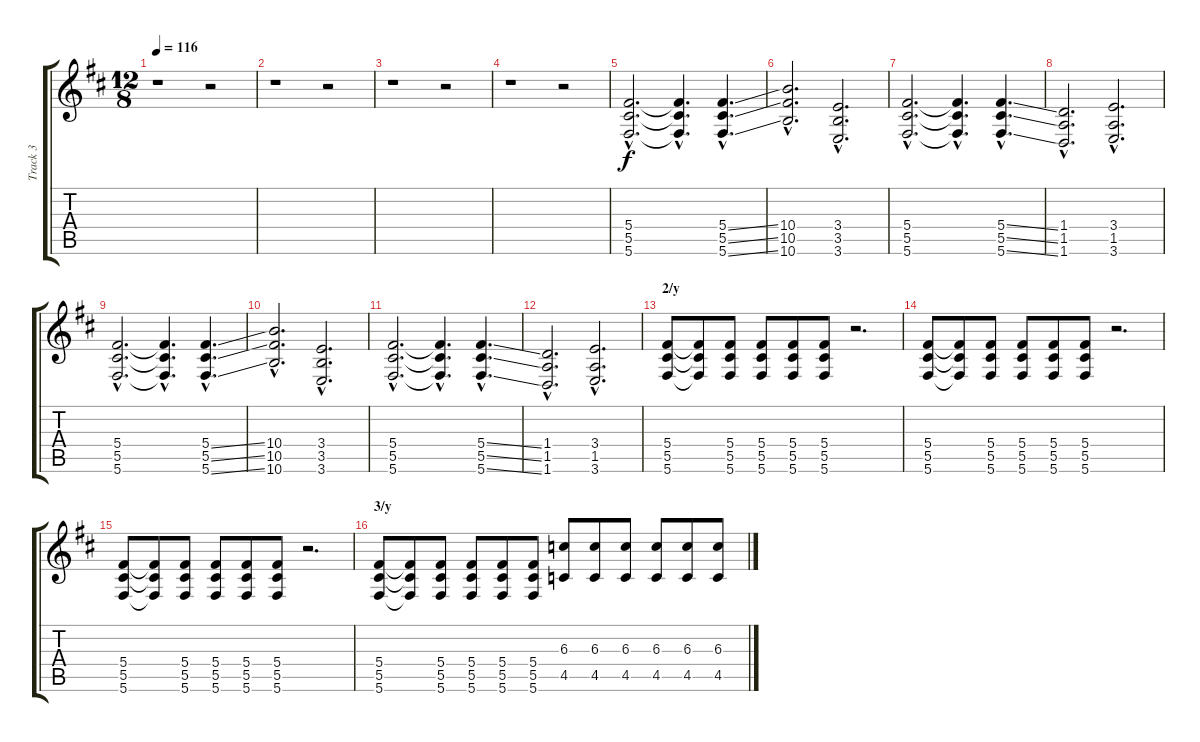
\track ("Track 3" "Track 3") {instrument distortionguitar}
\staff {score tabs}
\tuning (Eb4 Bb3 Gb3 Db3 Ab2 Db2) {hide}
\ts (12 8)
\tempo 116
\clef g2
\ks bminor
r.1{dy f} r.2 |
r.1 r.2 |
r.1 r.2 |
r.1 r.2 |
(5.4{hac} 5.5{hac} 5.6{hac}).2{d} (5.4{hac t} 5.5{hac t} 5.6{hac t}).4{d} (5.4{ss hac} 5.5{ss hac} 5.6{ss hac}).4{d} |
(10.4{hac} 10.5{hac} 10.6{hac}).2{d} (3.4{hac} 3.5{hac} 3.6{hac}).2{d} |
(5.4{hac} 5.5{hac} 5.6{hac}).2{d} (5.4{hac t} 5.5{hac t} 5.6{hac t}).4{d} (5.4{ss hac} 5.5{ss hac} 5.6{ss hac}).4{d} |
(1.4{hac} 1.5{hac} 1.6{hac}).2{d} (3.4{hac} 1.5{hac} 3.6{hac}).2{d} |
(5.4{hac} 5.5{hac} 5.6{hac}).2{d} (5.4{hac t} 5.5{hac t} 5.6{hac t}).4{d} (5.4{ss hac} 5.5{ss hac} 5.6{ss hac}).4{d} |
(10.4{hac} 10.5{hac} 10.6{hac}).2{d} (3.4{hac} 3.5{hac} 3.6{hac}).2{d} |
(5.4{hac} 5.5{hac} 5.6{hac}).2{d} (5.4{hac t} 5.5{hac t} 5.6{hac t}).4{d} (5.4{ss hac} 5.5{ss hac} 5.6{ss hac}).4{d} |
(1.4{hac} 1.5{hac} 1.6{hac}).2{d} (3.4{hac} 1.5{hac} 3.6{hac}).2{d} |
\section ("" "2/y")
(5.4 5.5 5.6).8{balance 0} (5.4{t} 5.5{t} 5.6{t}).8 (5.4 5.5 5.6).8 (5.4 5.5 5.6).8 (5.4 5.5 5.6).8 (5.4 5.5 5.6).8 r.2{d} |
(5.4 5.5 5.6).8{balance 16} (5.4{t} 5.5{t} 5.6{t}).8 (5.4 5.5 5.6).8 (5.4 5.5 5.6).8 (5.4 5.5 5.6).8 (5.4 5.5 5.6).8 r.2{d} |
(5.4 5.5 5.6).8{balance 0} (5.4{t} 5.5{t} 5.6{t}).8 (5.4 5.5 5.6).8 (5.4 5.5 5.6).8 (5.4 5.5 5.6).8 (5.4 5.5 5.6).8 r.2{d} |
\section ("" "3/y")
(5.4 5.5 5.6).8{balance 16} (5.4{t} 5.5{t} 5.6{t}).8 (5.4 5.5 5.6).8 (5.4 5.5 5.6).8 (5.4 5.5 5.6).8 (5.4 5.5 5.6).8 (6.3 4.5).8 (6.3 4.5).8 (6.3 4.5).8 (6.3 4.5).8 (6.3 4.5).8 (6.3 4.5).8
